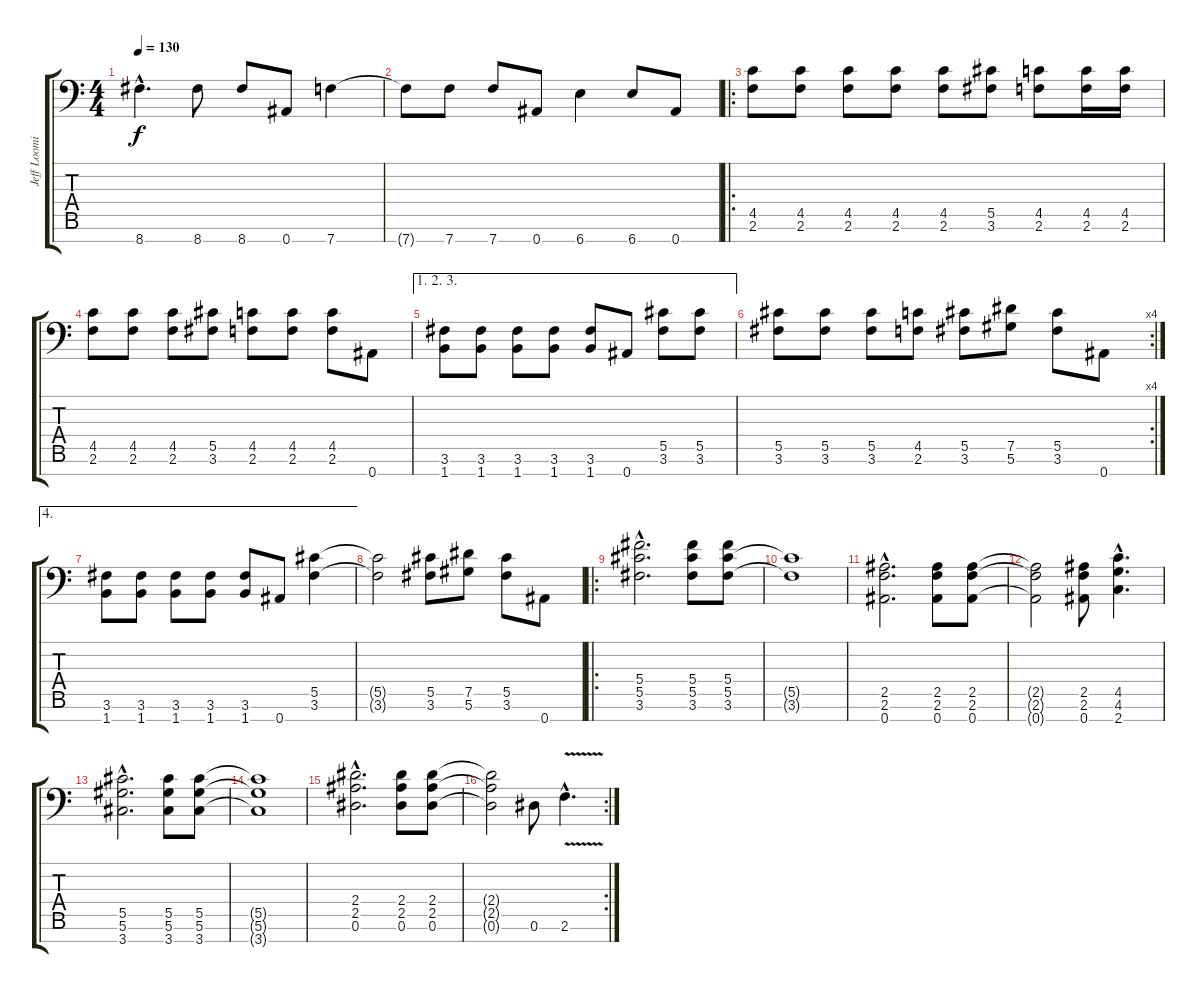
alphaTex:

\track ("Jeff Loomis" "Jeff Loomi") {instrument distortionguitar}
\staff {score tabs}
\tuning (Eb4 Bb3 Gb3 Db3 Ab2 Eb2 Bb1) {hide}
\ts (4 4)
\tempo 130
\clef f4
\ks c
8.7{hac}.4{d dy f} 8.7.8 8.7.8 0.7.8 7.7.4 |
7.7{t}.8 7.7.8 7.7.8 0.7.8 6.7.4 6.7.8 0.7.8 |
\ro
(4.5 2.6).8 (4.5 2.6).8 (4.5 2.6).8 (4.5 2.6).8 (4.5 2.6).8 (5.5 3.6).8 (4.5 2.6).8 (4.5 2.6).16 (4.5 2.6).16 |
(4.5 2.6).8 (4.5 2.6).8 (4.5 2.6).8 (5.5 3.6).8 (4.5 2.6).8 (4.5 2.6).8 (4.5 2.6).8 0.7.8 |
\ae (1 2 3)
(3.6 1.7).8 (3.6 1.7).8 (3.6 1.7).8 (3.6 1.7).8 (3.6 1.7).8 0.7.8 (5.5 3.6).8 (5.5 3.6).8 |
\rc 4
(5.5 3.6).8 (5.5 3.6).8 (5.5 3.6).8 (4.5 2.6).8 (5.5 3.6).8 (7.5 5.6).8 (5.5 3.6).8 0.7.8 |
\ae 4
(3.6 1.7).8 (3.6 1.7).8 (3.6 1.7).8 (3.6 1.7).8 (3.6 1.7).8 0.7.8 (5.5 3.6).4 |
(5.5{t} 3.6{t}).2 (5.5 3.6).8 (7.5 5.6).8 (5.5 3.6).8 0.7.8 |
\ro
(5.4{hac} 5.5{hac} 3.6{hac}).2{d} (5.4 5.5 3.6).8 (5.4 5.5 3.6).8 |
(5.5{t} 3.6{t}).1 |
(2.5{hac} 2.6{hac} 0.7{hac}).2{d} (2.5 2.6 0.7).8 (2.5 2.6 0.7).8 |
(2.5{t} 2.6{t} 0.7{t}).2 (2.5 2.6 0.7).8 (4.5{hac} 4.6{hac} 2.7{hac}).4{d} |
(5.5{hac} 5.6{hac} 3.7{hac}).2{d} (5.5 5.6 3.7).8 (5.5 5.6 3.7).8 |
(5.5{t} 5.6{t} 3.7{t}).1 |
(2.4{hac} 2.5{hac} 0.6{hac}).2{d} (2.4 2.5 0.6).8 (2.4 2.5 0.6).8 |
\rc 2
(2.4{t} 2.5{t} 0.6{t}).2 0.6.8 2.6{v hac}.4{d}
